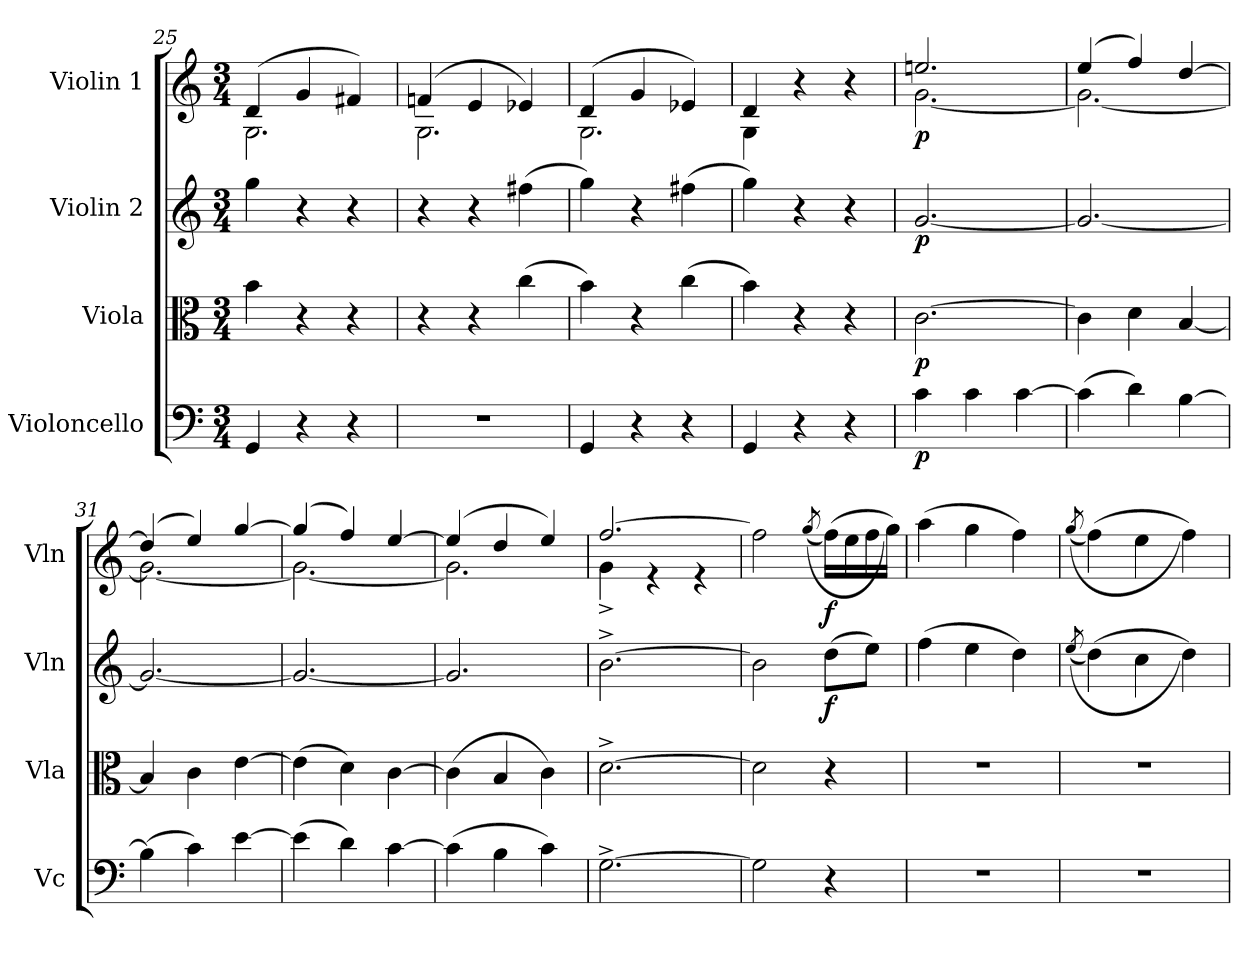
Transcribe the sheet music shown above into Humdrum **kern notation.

**kern	**dynam	**kern	**dynam	**kern	**dynam	**kern	**dynam
*part4	*part4	*part3	*part3	*part2	*part2	*part1	*part1
*staff4	*staff4	*staff3	*staff3	*staff2	*staff2	*staff1	*staff1
*I"Violoncello	*	*I"Viola	*	*I"Violin 2	*	*I"Violin 1	*
*I'Vc	*	*I'Vla	*	*I'Vln	*	*I'Vln	*
*clefF4	*	*clefC3	*	*clefG2	*	*clefG2	*
*k[]	*	*k[]	*	*k[]	*	*k[]	*
*M3/4	*	*M3/4	*	*M3/4	*	*M3/4	*
=25	=25	=25	=25	=25	=25	=25	=25
*	*	*	*	*	*	*^	*
4GG/	.	4b\	.	4gg\	.	(4d/	2.G\	.
4r	.	4r	.	4r	.	4g/	.	.
4r	.	4r	.	4r	.	4f#X/)	.	.
=26	=26	=26	=26	=26	=26	=26	=26	=26
2.r	.	4r	.	4r	.	(4fn/	2.G\	.
.	.	4r	.	4r	.	4e/	.	.
.	.	(4cc\	.	(4ff#X\	.	4e-X/)	.	.
=27	=27	=27	=27	=27	=27	=27	=27	=27
4GG/	.	4b\)	.	4gg\)	.	(4d/	2.G\	.
4r	.	4r	.	4r	.	4g/	.	.
4r	.	(4cc\	.	(4ff#X\	.	4e-X/)	.	.
=28	=28	=28	=28	=28	=28	=28	=28	=28
4GG/	.	4b\)	.	4gg\)	.	4d/	4G\	.
4r	.	4r	.	4r	.	4r	2ryy	.
4r	.	4r	.	4r	.	4r	.	.
!!LO:LB:g=z	!!
=29	=29	=29	=29	=29	=29	=29	=29	=29
!	!LO:DY:b	!	!LO:DY:b	!	!LO:DY:b	!	!	!LO:DY:b
4c\	p	[2.c\	p	[2.g/	p	2.een/	[2.g\	p
4c\	.	.	.	.	.	.	.	.
[4c\	.	.	.	.	.	.	.	.
=30	=30	=30	=30	=30	=30	=30	=30	=30
(4c\]	.	4c\]	.	2.g/_	.	(4ee/	2.g\_	.
4d\)	.	4d\	.	.	.	4ff/)	.	.
[4B\	.	[4B/	.	.	.	[4dd/	.	.
=31	=31	=31	=31	=31	=31	=31	=31	=31
(4B\]	.	4B/]	.	2.g/_	.	(4dd/]	2.g\_	.
4c\)	.	4c\	.	.	.	4ee/)	.	.
[4e\	.	[4e\	.	.	.	[4gg/	.	.
=32	=32	=32	=32	=32	=32	=32	=32	=32
(4e\]	.	(4e\]	.	2.g/_	.	(4gg/]	2.g\_	.
4d\)	.	4d\)	.	.	.	4ff/)	.	.
[4c\	.	[4c\	.	.	.	[4ee/	.	.
=33	=33	=33	=33	=33	=33	=33	=33	=33
(4c\]	.	(4c\]	.	2.g/]	.	(4ee/]	2.g\]	.
4B\	.	4B/	.	.	.	4dd/	.	.
4c\)	.	4c\)	.	.	.	4ee/)	.	.
=34	=34	=34	=34	=34	=34	=34	=34	=34
[2.G^\	.	[2.d^\	.	[2.b^\	.	[2.ff/	4g^\	.
.	.	.	.	.	.	.	4r	.
.	.	.	.	.	.	.	4r	.
*	*	*	*	*	*	*v	*v	*
=35	=35	=35	=35	=35	=35	=35	=35
2G\]	.	2d\]	.	2b\]	.	2ff\]	.
.	.	.	.	.	.	((>8qgg/	.
!	!	!	!	!	!LO:DY:b	!	!LO:DY:b
4r	.	4r	.	(8dd\L	f	(16ff\LL)	f
.	.	.	.	.	.	16ee\	.
.	.	.	.	8ee\J)	.	16ff\	.
.	.	.	.	.	.	16gg\JJ))	.
=36	=36	=36	=36	=36	=36	=36	=36
2.r	.	2.r	.	(4ff\	.	(4aa\	.
.	.	.	.	4ee\	.	4gg\	.
.	.	.	.	4dd\)	.	4ff\)	.
=37	=37	=37	=37	=37	=37	=37	=37
.	.	.	.	((>8qee/	.	((>8qgg/	.
2.r	.	2.r	.	(4dd\)	.	(4ff\)	.
.	.	.	.	4cc\	.	4ee\	.
.	.	.	.	4dd\))	.	4ff\))	.
=	=	=	=	=	=	=	=
*-	*-	*-	*-	*-	*-	*-	*-
